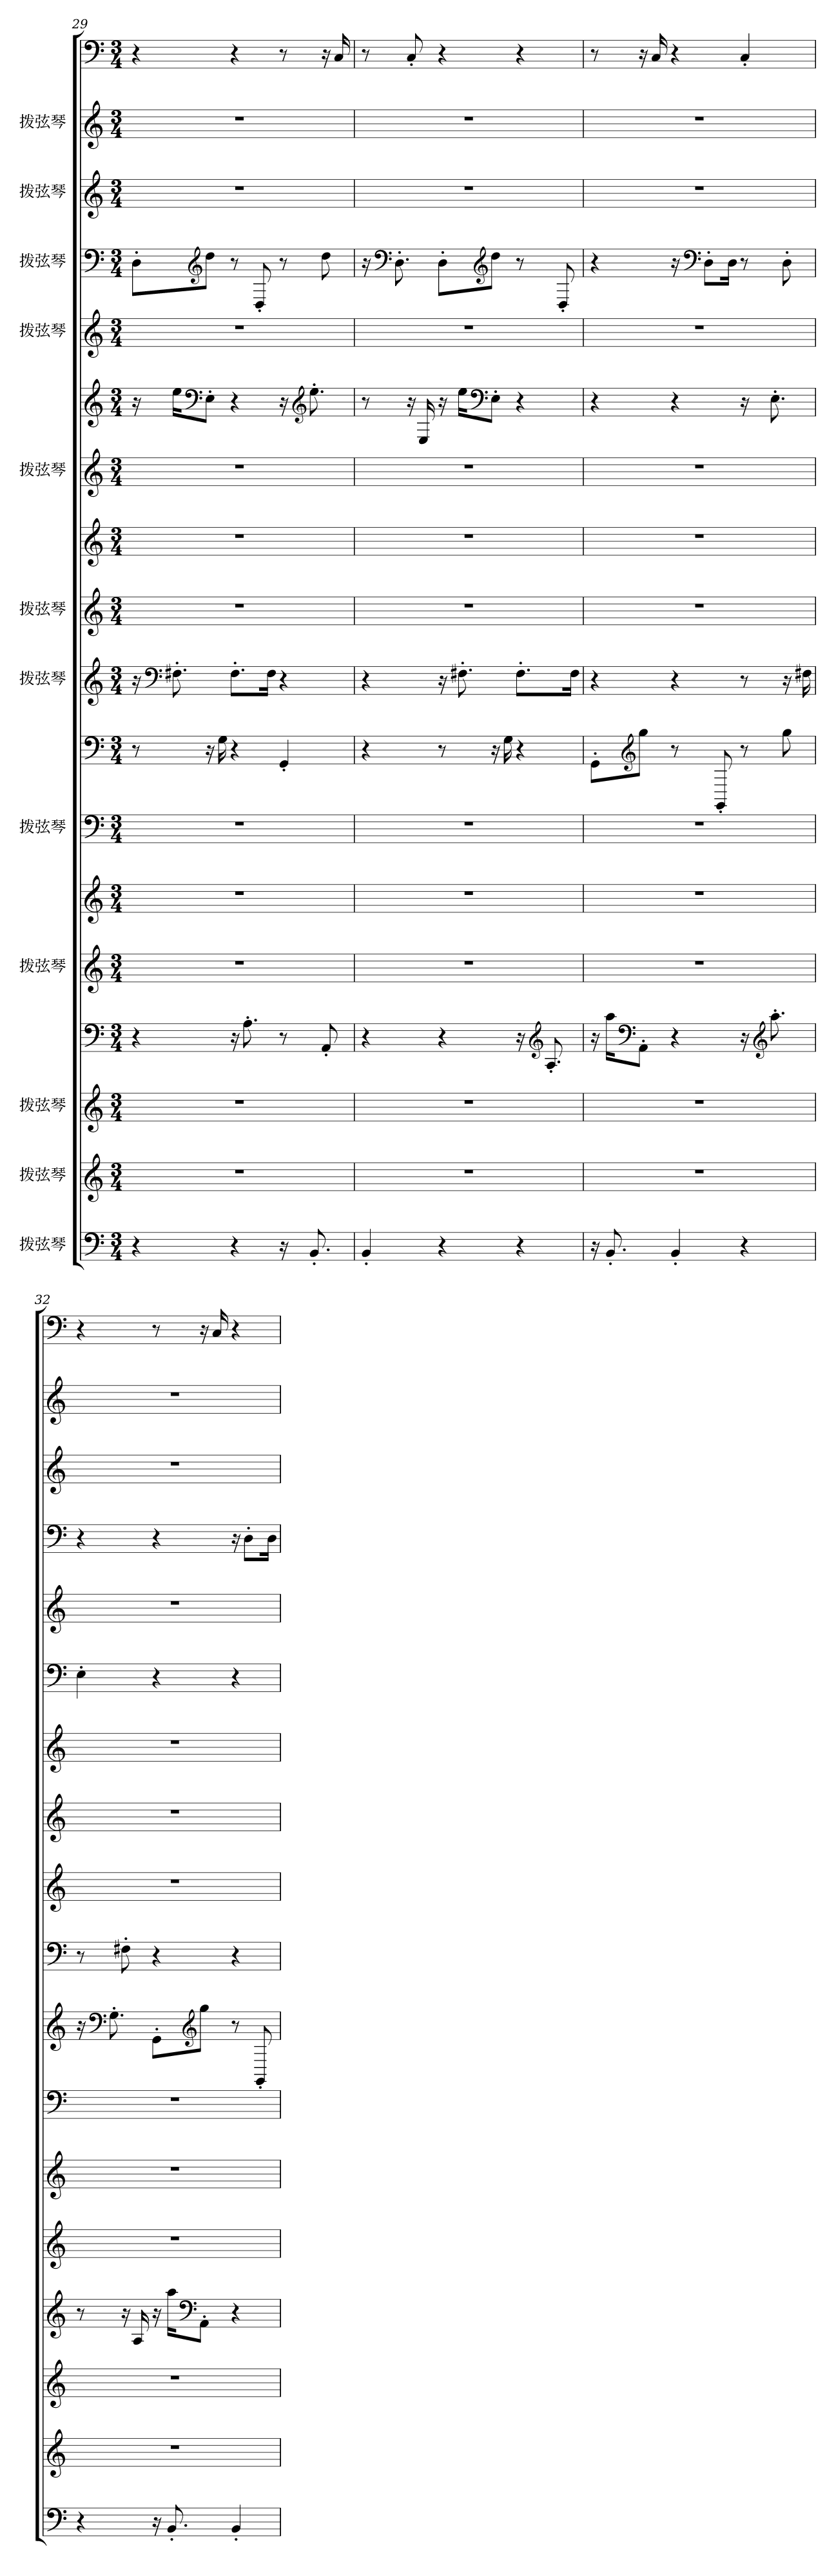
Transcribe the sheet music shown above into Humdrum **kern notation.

**kern	**kern	**kern	**kern	**kern	**kern	**kern	**kern	**kern	**kern	**kern	**kern	**kern	**kern	**kern	**kern	**kern	**kern
*part12	*part11	*part10	*part10	*part9	*part9	*part8	*part8	*part7	*part6	*part6	*part5	*part5	*part4	*part3	*part2	*part1	*part1
*staff18	*staff17	*staff16	*staff15	*staff14	*staff13	*staff12	*staff11	*staff10	*staff9	*staff8	*staff7	*staff6	*staff5	*staff4	*staff3	*staff2	*staff1
*I"拨弦琴	*I"拨弦琴	*I"拨弦琴	*	*I"拨弦琴	*	*I"拨弦琴	*	*I"拨弦琴	*I"拨弦琴	*	*I"拨弦琴	*	*I"拨弦琴	*I"拨弦琴	*I"拨弦琴	*I"拨弦琴	*
!!LO:PB:g=z
*clefF4	*clefG2	*clefG2	*clefF4	*clefG2	*clefG2	*clefF4	*clefF4	*clefG2	*clefG2	*clefG2	*clefG2	*clefG2	*clefG2	*clefF4	*clefG2	*clefG2	*clefF4
*k[]	*k[]	*k[]	*k[]	*k[]	*k[]	*k[]	*k[]	*k[]	*k[]	*k[]	*k[]	*k[]	*k[]	*k[]	*k[]	*k[]	*k[]
*M3/4	*M3/4	*M3/4	*M3/4	*M3/4	*M3/4	*M3/4	*M3/4	*M3/4	*M3/4	*M3/4	*M3/4	*M3/4	*M3/4	*M3/4	*M3/4	*M3/4	*M3/4
=29	=29	=29	=29	=29	=29	=29	=29	=29	=29	=29	=29	=29	=29	=29	=29	=29	=29
4r	2.r	2.r	4r	2.r	2.r	2.r	8r	16r	2.r	2.r	2.r	16r	2.r	8D'\L	2.r	2.r	4r
*	*	*	*	*	*	*	*	*clefF4	*	*	*	*	*	*	*	*	*
.	.	.	.	.	.	.	.	8.F#X'\	.	.	.	16ee\KL	.	.	.	.	.
*	*	*	*	*	*	*	*	*	*	*	*	*clefF4	*	*clefG2	*	*	*
.	.	.	.	.	.	.	16r	.	.	.	.	8E'\J	.	8dd\J	.	.	.
.	.	.	.	.	.	.	16G\	.	.	.	.	.	.	.	.	.	.
4r	.	.	16r	.	.	.	4r	8.F#'\L	.	.	.	4r	.	8r	.	.	4r
.	.	.	8.A'\	.	.	.	.	.	.	.	.	.	.	.	.	.	.
.	.	.	.	.	.	.	.	.	.	.	.	.	.	8D'/	.	.	.
.	.	.	.	.	.	.	.	16F#\Jk	.	.	.	.	.	.	.	.	.
16r	.	.	8r	.	.	.	4GG'/	4r	.	.	.	16r	.	8r	.	.	8r
*	*	*	*	*	*	*	*	*	*	*	*	*clefG2	*	*	*	*	*
8.BB'/	.	.	.	.	.	.	.	.	.	.	.	8.ee'\	.	.	.	.	.
.	.	.	8AA'/	.	.	.	.	.	.	.	.	.	.	8dd\	.	.	16r
.	.	.	.	.	.	.	.	.	.	.	.	.	.	.	.	.	16C/
=30	=30	=30	=30	=30	=30	=30	=30	=30	=30	=30	=30	=30	=30	=30	=30	=30	=30
4BB'/	2.r	2.r	4r	2.r	2.r	2.r	4r	4r	2.r	2.r	2.r	8r	2.r	16r	2.r	2.r	8r
*	*	*	*	*	*	*	*	*	*	*	*	*	*	*clefF4	*	*	*
.	.	.	.	.	.	.	.	.	.	.	.	.	.	8.D'\	.	.	.
.	.	.	.	.	.	.	.	.	.	.	.	16r	.	.	.	.	8C'/
.	.	.	.	.	.	.	.	.	.	.	.	16E/	.	.	.	.	.
4r	.	.	4r	.	.	.	8r	16r	.	.	.	16r	.	8D'\L	.	.	4r
.	.	.	.	.	.	.	.	8.F#X'\	.	.	.	16ee\KL	.	.	.	.	.
*	*	*	*	*	*	*	*	*	*	*	*	*clefF4	*	*clefG2	*	*	*
.	.	.	.	.	.	.	16r	.	.	.	.	8E'\J	.	8dd\J	.	.	.
.	.	.	.	.	.	.	16G\	.	.	.	.	.	.	.	.	.	.
4r	.	.	16r	.	.	.	4r	8.F#'\L	.	.	.	4r	.	8r	.	.	4r
*	*	*	*clefG2	*	*	*	*	*	*	*	*	*	*	*	*	*	*
.	.	.	8.A'/	.	.	.	.	.	.	.	.	.	.	.	.	.	.
.	.	.	.	.	.	.	.	.	.	.	.	.	.	8D'/	.	.	.
.	.	.	.	.	.	.	.	16F#\Jk	.	.	.	.	.	.	.	.	.
!!LO:PB:g=z
=31	=31	=31	=31	=31	=31	=31	=31	=31	=31	=31	=31	=31	=31	=31	=31	=31	=31
16r	2.r	2.r	16r	2.r	2.r	2.r	8GG'\L	4r	2.r	2.r	2.r	4r	2.r	4r	2.r	2.r	8r
8.BB'/	.	.	16aa\KL	.	.	.	.	.	.	.	.	.	.	.	.	.	.
*	*	*	*clefF4	*	*	*	*clefG2	*	*	*	*	*	*	*	*	*	*
.	.	.	8AA'\J	.	.	.	8gg\J	.	.	.	.	.	.	.	.	.	16r
.	.	.	.	.	.	.	.	.	.	.	.	.	.	.	.	.	16C/
4BB'/	.	.	4r	.	.	.	8r	4r	.	.	.	4r	.	16r	.	.	4r
*	*	*	*	*	*	*	*	*	*	*	*	*	*	*clefF4	*	*	*
.	.	.	.	.	.	.	.	.	.	.	.	.	.	8D'\L	.	.	.
.	.	.	.	.	.	.	8GG'/	.	.	.	.	.	.	.	.	.	.
.	.	.	.	.	.	.	.	.	.	.	.	.	.	16D\Jk	.	.	.
4r	.	.	16r	.	.	.	8r	8r	.	.	.	16r	.	8r	.	.	4C'/
*	*	*	*clefG2	*	*	*	*	*	*	*	*	*	*	*	*	*	*
.	.	.	8.aa'\	.	.	.	.	.	.	.	.	8.E'\	.	.	.	.	.
.	.	.	.	.	.	.	8gg\	16r	.	.	.	.	.	8D'\	.	.	.
.	.	.	.	.	.	.	.	16F#X\	.	.	.	.	.	.	.	.	.
=32	=32	=32	=32	=32	=32	=32	=32	=32	=32	=32	=32	=32	=32	=32	=32	=32	=32
4r	2.r	2.r	8r	2.r	2.r	2.r	16r	8r	2.r	2.r	2.r	4E'\	2.r	4r	2.r	2.r	4r
*	*	*	*	*	*	*	*clefF4	*	*	*	*	*	*	*	*	*	*
.	.	.	.	.	.	.	8.G'\	.	.	.	.	.	.	.	.	.	.
.	.	.	16r	.	.	.	.	8F#X'\	.	.	.	.	.	.	.	.	.
.	.	.	16A/	.	.	.	.	.	.	.	.	.	.	.	.	.	.
16r	.	.	16r	.	.	.	8GG'\L	4r	.	.	.	4r	.	4r	.	.	8r
8.BB'/	.	.	16aa\KL	.	.	.	.	.	.	.	.	.	.	.	.	.	.
*	*	*	*clefF4	*	*	*	*clefG2	*	*	*	*	*	*	*	*	*	*
.	.	.	8AA'\J	.	.	.	8gg\J	.	.	.	.	.	.	.	.	.	16r
.	.	.	.	.	.	.	.	.	.	.	.	.	.	.	.	.	16C/
4BB'/	.	.	4r	.	.	.	8r	4r	.	.	.	4r	.	16r	.	.	4r
.	.	.	.	.	.	.	.	.	.	.	.	.	.	8D'\L	.	.	.
.	.	.	.	.	.	.	8GG'/	.	.	.	.	.	.	.	.	.	.
.	.	.	.	.	.	.	.	.	.	.	.	.	.	16D\Jk	.	.	.
=	=	=	=	=	=	=	=	=	=	=	=	=	=	=	=	=	=
*-	*-	*-	*-	*-	*-	*-	*-	*-	*-	*-	*-	*-	*-	*-	*-	*-	*-
